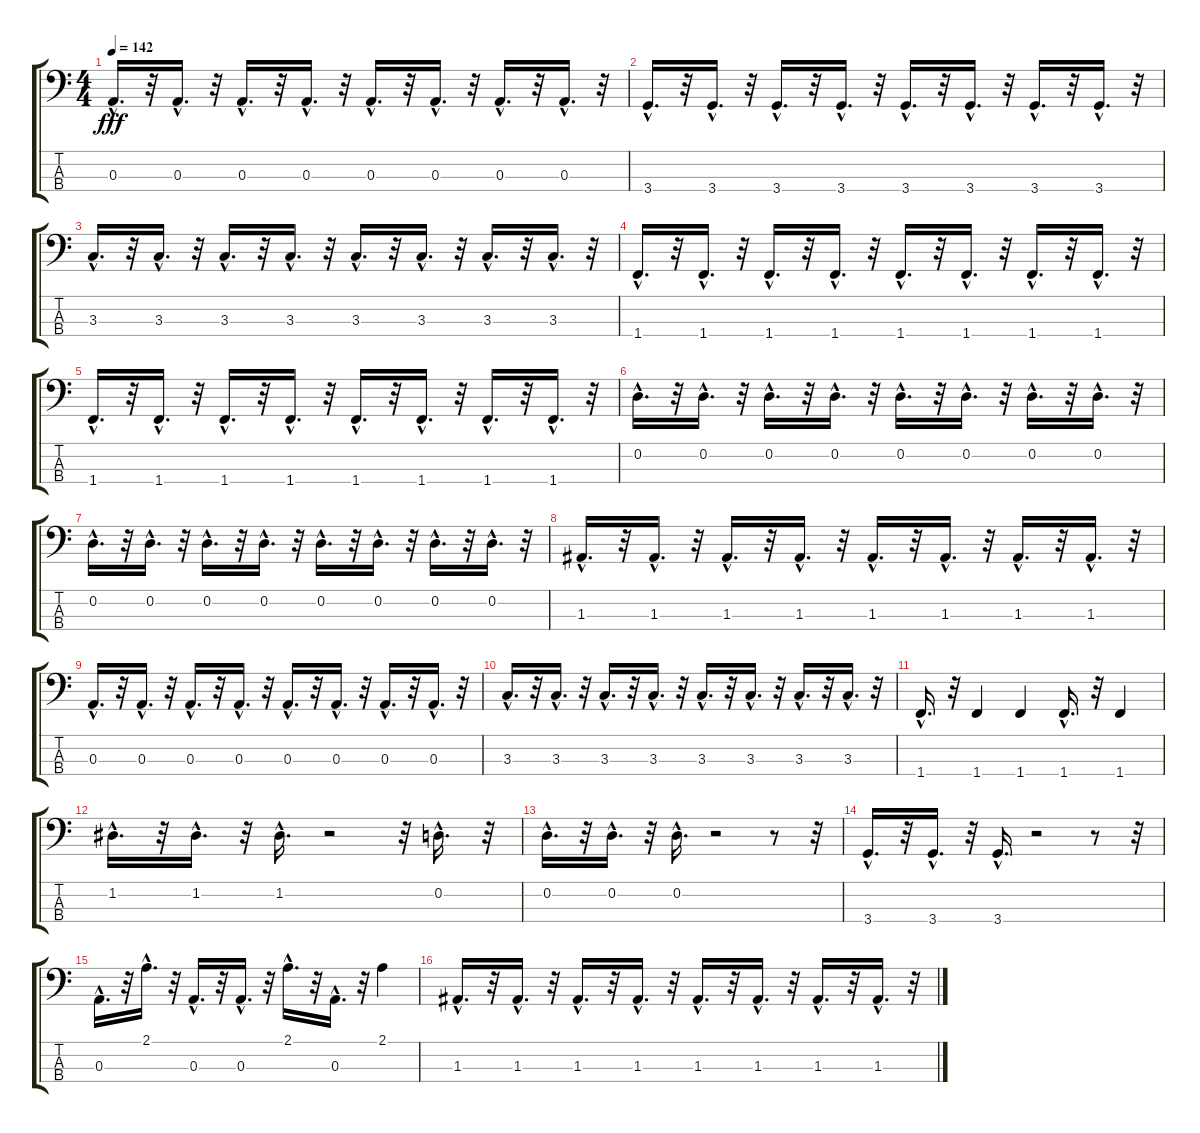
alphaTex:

\track "" {instrument electricbasspick}
\staff {score tabs}
\tuning (G2 D2 A1 E1) {hide}
\ts (4 4)
\tempo 142
\clef f4
\ks c
0.3{hac}.16{d dy fff} r.32 0.3{hac}.16{d} r.32 0.3{hac}.16{d} r.32 0.3{hac}.16{d} r.32 0.3{hac}.16{d} r.32 0.3{hac}.16{d} r.32 0.3{hac}.16{d} r.32 0.3{hac}.16{d} r.32 |
3.4{hac}.16{d} r.32 3.4{hac}.16{d} r.32 3.4{hac}.16{d} r.32 3.4{hac}.16{d} r.32 3.4{hac}.16{d} r.32 3.4{hac}.16{d} r.32 3.4{hac}.16{d} r.32 3.4{hac}.16{d} r.32 |
3.3{hac}.16{d} r.32 3.3{hac}.16{d} r.32 3.3{hac}.16{d} r.32 3.3{hac}.16{d} r.32 3.3{hac}.16{d} r.32 3.3{hac}.16{d} r.32 3.3{hac}.16{d} r.32 3.3{hac}.16{d} r.32 |
1.4{hac}.16{d} r.32 1.4{hac}.16{d} r.32 1.4{hac}.16{d} r.32 1.4{hac}.16{d} r.32 1.4{hac}.16{d} r.32 1.4{hac}.16{d} r.32 1.4{hac}.16{d} r.32 1.4{hac}.16{d} r.32 |
1.4{hac}.16{d} r.32 1.4{hac}.16{d} r.32 1.4{hac}.16{d} r.32 1.4{hac}.16{d} r.32 1.4{hac}.16{d} r.32 1.4{hac}.16{d} r.32 1.4{hac}.16{d} r.32 1.4{hac}.16{d} r.32 |
0.2{hac}.16{d} r.32 0.2{hac}.16{d} r.32 0.2{hac}.16{d} r.32 0.2{hac}.16{d} r.32 0.2{hac}.16{d} r.32 0.2{hac}.16{d} r.32 0.2{hac}.16{d} r.32 0.2{hac}.16{d} r.32 |
0.2{hac}.16{d} r.32 0.2{hac}.16{d} r.32 0.2{hac}.16{d} r.32 0.2{hac}.16{d} r.32 0.2{hac}.16{d} r.32 0.2{hac}.16{d} r.32 0.2{hac}.16{d} r.32 0.2{hac}.16{d} r.32 |
1.3{hac}.16{d} r.32 1.3{hac}.16{d} r.32 1.3{hac}.16{d} r.32 1.3{hac}.16{d} r.32 1.3{hac}.16{d} r.32 1.3{hac}.16{d} r.32 1.3{hac}.16{d} r.32 1.3{hac}.16{d} r.32 |
0.3{hac}.16{d} r.32 0.3{hac}.16{d} r.32 0.3{hac}.16{d} r.32 0.3{hac}.16{d} r.32 0.3{hac}.16{d} r.32 0.3{hac}.16{d} r.32 0.3{hac}.16{d} r.32 0.3{hac}.16{d} r.32 |
3.3{hac}.16{d} r.32 3.3{hac}.16{d} r.32 3.3{hac}.16{d} r.32 3.3{hac}.16{d} r.32 3.3{hac}.16{d} r.32 3.3{hac}.16{d} r.32 3.3{hac}.16{d} r.32 3.3{hac}.16{d} r.32 |
1.4{hac}.16{d} r.32 1.4.4 1.4.4 1.4{hac}.16{d} r.32 1.4.4 |
1.2{hac}.16{d} r.32 1.2{hac}.16{d} r.32 1.2{hac}.16{d} r.2 r.32 0.2{hac}.16{d} r.32 |
0.2{hac}.16{d} r.32 0.2{hac}.16{d} r.32 0.2{hac}.16{d} r.2 r.8 r.32 |
3.4{hac}.16{d} r.32 3.4{hac}.16{d} r.32 3.4{hac}.16{d} r.2 r.8 r.32 |
0.3{hac}.16{d} r.32 2.1{hac}.16{d} r.32 0.3{hac}.16{d} r.32 0.3{hac}.16{d} r.32 2.1{hac}.16{d} r.32 0.3{hac}.16{d} r.32 2.1.4 |
1.3{hac}.16{d} r.32 1.3{hac}.16{d} r.32 1.3{hac}.16{d} r.32 1.3{hac}.16{d} r.32 1.3{hac}.16{d} r.32 1.3{hac}.16{d} r.32 1.3{hac}.16{d} r.32 1.3{hac}.16{d} r.32
